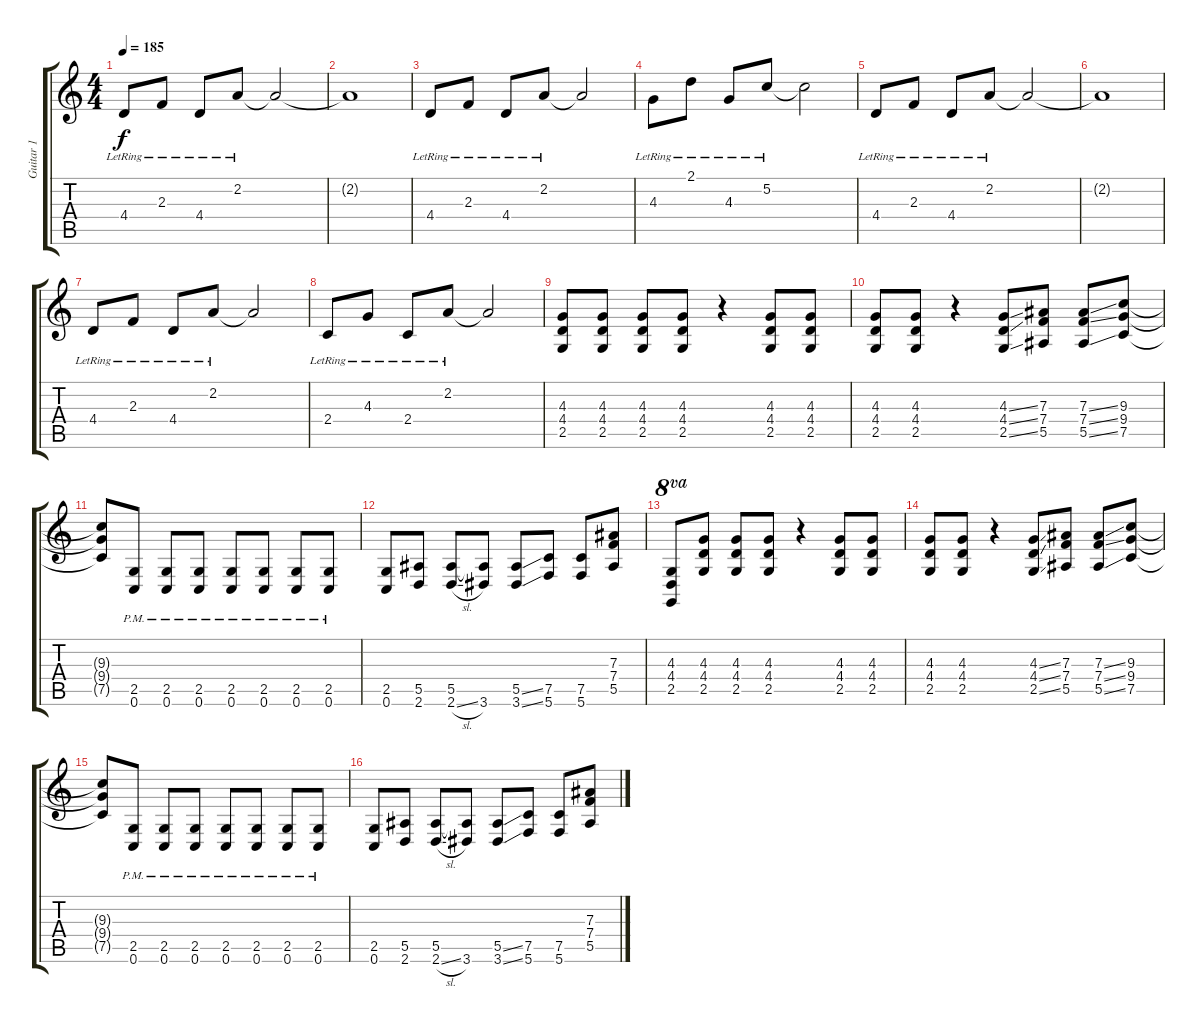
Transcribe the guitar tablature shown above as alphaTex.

\track ("Guitar 1" "Guitar 1") {instrument distortionguitar}
\staff {score tabs}
\tuning (C4 G3 Eb3 Bb2 F2 C2) {hide}
\ts (4 4)
\tempo 185
\clef g2
\ks c
4.4{lr}.8{dy f} 2.3{lr}.8 4.4{lr}.8 2.2{lr}.8 2.2{t}.2 |
2.2{t}.1 |
4.4{lr}.8 2.3{lr}.8 4.4{lr}.8 2.2{lr}.8 2.2{t}.2 |
4.3{lr}.8 2.1{lr}.8 4.3{lr}.8 5.2{lr}.8 5.2{t}.2 |
4.4{lr}.8 2.3{lr}.8 4.4{lr}.8 2.2{lr}.8 2.2{t}.2 |
2.2{t}.1 |
4.4{lr}.8 2.3{lr}.8 4.4{lr}.8 2.2{lr}.8 2.2{t}.2 |
2.4{lr}.8 4.3{lr}.8 2.4{lr}.8 2.2{lr}.8 2.2{t}.2 |
(4.3 4.4 2.5).8{instrument distortionguitar} (4.3 4.4 2.5).8 (4.3 4.4 2.5).8 (4.3 4.4 2.5).8 r.4 (4.3 4.4 2.5).8 (4.3 4.4 2.5).8 |
(4.3 4.4 2.5).8 (4.3 4.4 2.5).8 r.4 (4.3{ss} 4.4{ss} 2.5{ss}).8 (7.3 7.4 5.5).8 (7.3{ss} 7.4{ss} 5.5{ss}).8 (9.3 9.4 7.5).8 |
(9.3{t} 9.4{t} 7.5{t}).8 (2.5{pm} 0.6{pm}).8 (2.5{pm} 0.6{pm}).8 (2.5{pm} 0.6{pm}).8 (2.5{pm} 0.6{pm}).8 (2.5{pm} 0.6{pm}).8 (2.5{pm} 0.6{pm}).8 (2.5{pm} 0.6{pm}).8 |
(2.5 0.6).8 (5.5 2.6).8 (5.5 2.6{sl}).8 (5.5{t} 3.6).8 (5.5{ss} 3.6{ss}).8 (7.5 5.6).8 (7.5 5.6).8 (7.3 7.4 5.5).8 |
(4.3 4.4 2.5).8{ot 8va} (4.3 4.4 2.5).8 (4.3 4.4 2.5).8 (4.3 4.4 2.5).8 r.4 (4.3 4.4 2.5).8 (4.3 4.4 2.5).8 |
(4.3 4.4 2.5).8 (4.3 4.4 2.5).8 r.4 (4.3{ss} 4.4{ss} 2.5{ss}).8 (7.3 7.4 5.5).8 (7.3{ss} 7.4{ss} 5.5{ss}).8 (9.3 9.4 7.5).8 |
(9.3{t} 9.4{t} 7.5{t}).8 (2.5{pm} 0.6{pm}).8 (2.5{pm} 0.6{pm}).8 (2.5{pm} 0.6{pm}).8 (2.5{pm} 0.6{pm}).8 (2.5{pm} 0.6{pm}).8 (2.5{pm} 0.6{pm}).8 (2.5{pm} 0.6{pm}).8 |
(2.5 0.6).8 (5.5 2.6).8 (5.5 2.6{sl}).8 (5.5{t} 3.6).8 (5.5{ss} 3.6{ss}).8 (7.5 5.6).8 (7.5 5.6).8 (7.3 7.4 5.5).8
